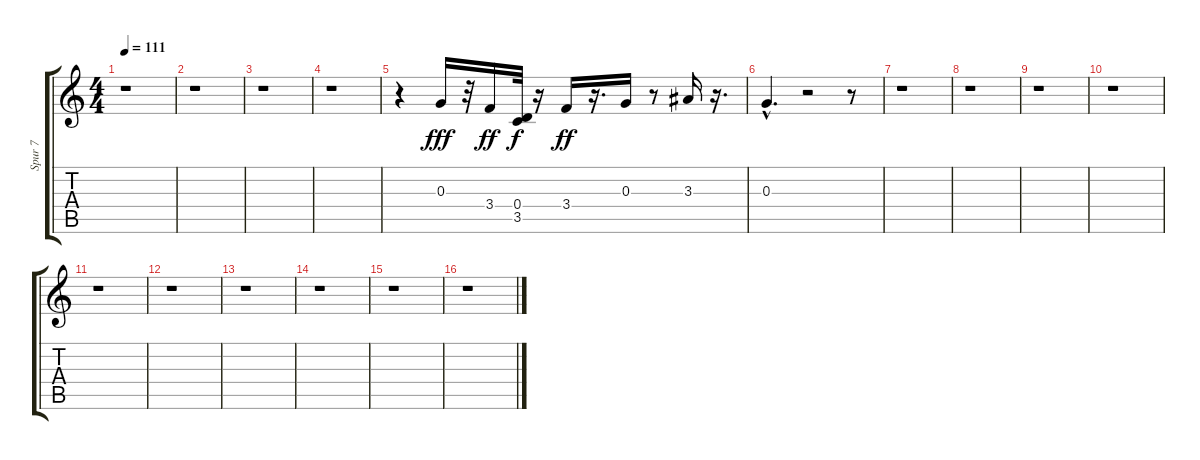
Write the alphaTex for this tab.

\track ("Spur 7" "Spur 7") {instrument distortionguitar}
\staff {score tabs}
\tuning (E4 B3 G3 D3 A2 E2) {hide}
\ts (4 4)
\tempo 111
\clef g2
\ks c
r.1{dy f} |
r.1 |
r.1 |
r.1 |
r.4 0.3.16{dy fff} r.32 3.4.16{dy ff} (0.4 3.5).32{dy f} r.16 3.4.16{dy ff} r.16{d} 0.3.16 r.8 3.3.16 r.16{d} |
0.3{hac}.4{d} r.2 r.8 |
r.1 |
r.1 |
r.1 |
r.1 |
r.1 |
r.1 |
r.1 |
r.1 |
r.1 |
r.1
